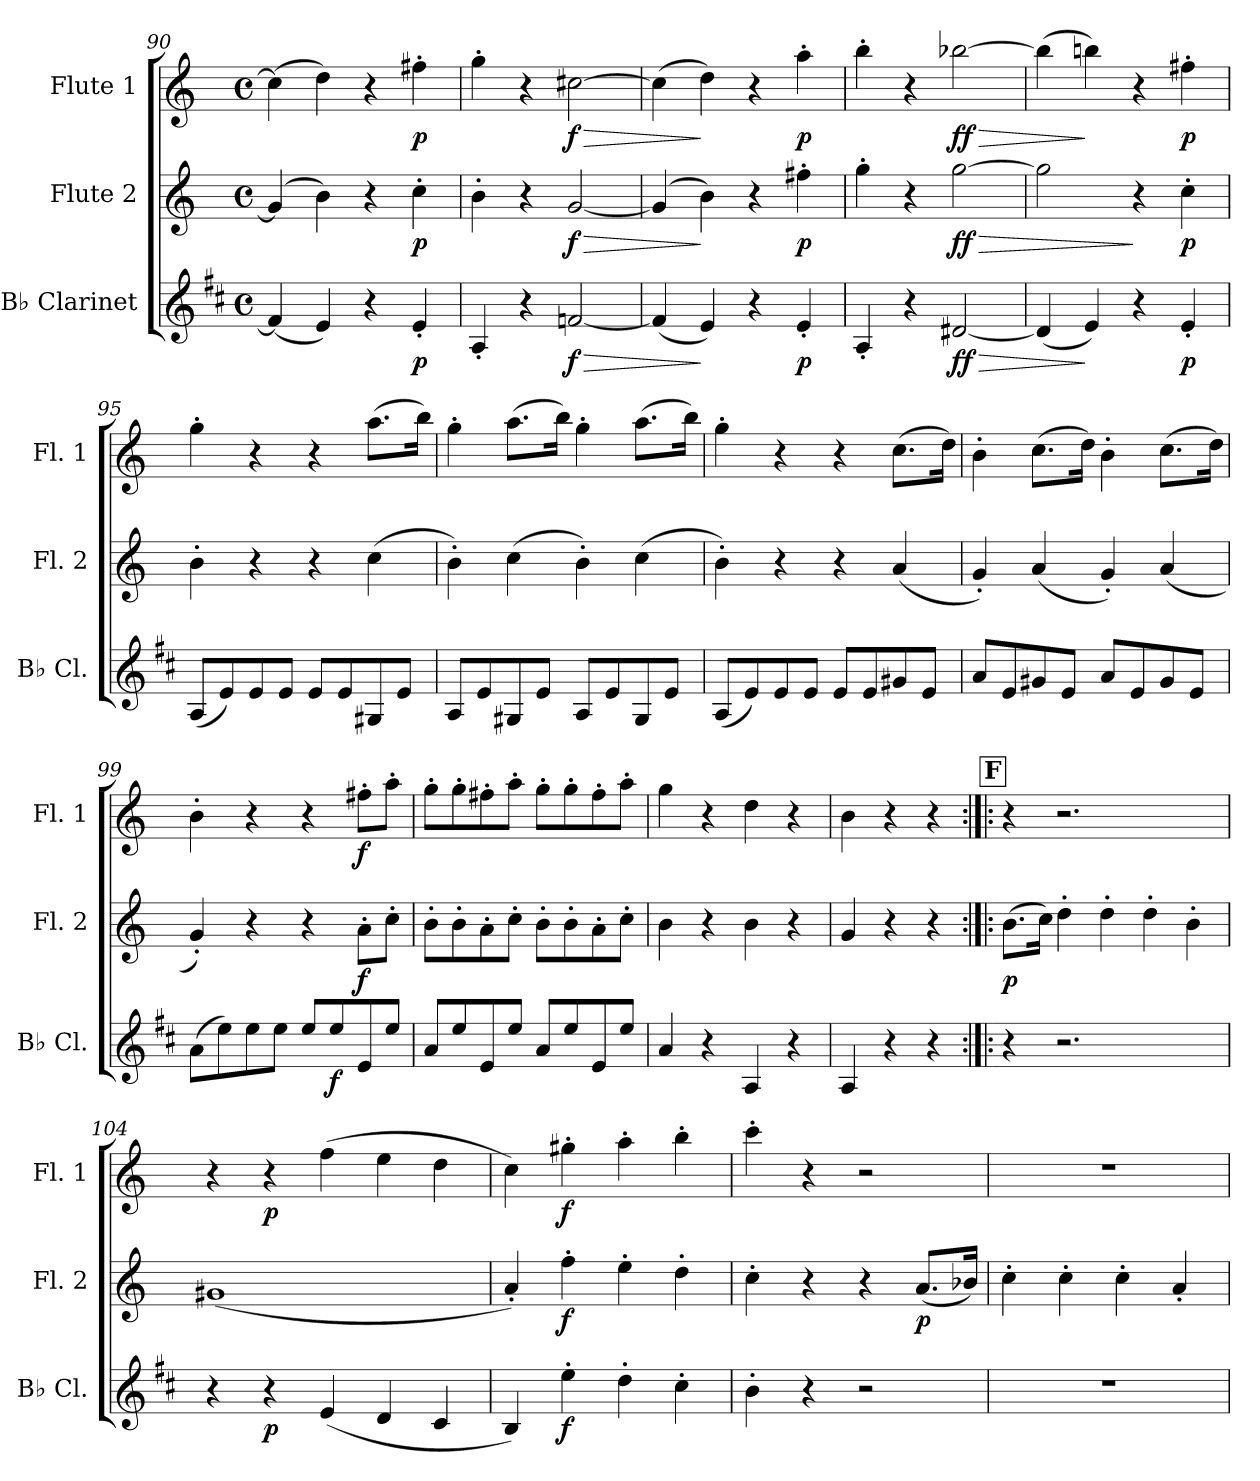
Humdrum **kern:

**kern	**dynam	**kern	**dynam	**kern	**dynam
*part3	*part3	*part2	*part2	*part1	*part1
*staff3	*staff3	*staff2	*staff2	*staff1	*staff1
*I"B♭ Clarinet	*	*I"Flute 2	*	*I"Flute 1	*
*I'B♭ Cl.	*	*I'Fl. 2	*	*I'Fl. 1	*
*clefG2	*	*clefG2	*	*clefG2	*
*ITrd1c2	*	*	*	*	*
*k[]	*	*k[]	*	*k[]	*
*M4/4	*	*M4/4	*	*M4/4	*
*met(c)	*	*met(c)	*	*met(c)	*
=90	=90	=90	=90	=90	=90
(<4e-/]	.	(>4g/]	.	(>4cc#\]	.
4d/)	.	4b\)	.	4dd\)	.
4r	.	4r	.	4r	.
!	!LO:DY:b	!	!LO:DY:b	!	!LO:DY:b
4d'/	p	4cc'\	p	4ff#X'\	p
=91	=91	=91	=91	=91	=91
4G'/	.	4b'\	.	4gg'\	.
4r	.	4r	.	4r	.
!	!LO:HP:b	!	!LO:HP:b	!	!LO:HP:b
!	!LO:DY:n=1:b	!	!LO:DY:n=1:b	!	!LO:DY:n=1:b
[2e-X/	> f	[2g/	> f	[2cc#X\	> f
=92	=92	=92	=92	=92	=92
(<4e-/]	.	(>4g/]	.	(>4cc#\]	.
4d/)	]	4b\)	]	4dd\)	]
4r	.	4r	.	4r	.
!	!LO:DY:b	!	!LO:DY:b	!	!LO:DY:b
4d'/	p	4ff#X'\	p	4aa'\	p
=93	=93	=93	=93	=93	=93
4G'/	.	4gg'\	.	4bb'\	.
4r	.	4r	.	4r	.
!	!LO:HP:b	!	!LO:HP:b	!	!LO:HP:b
!	!LO:DY:n=1:b	!	!LO:DY:n=1:b	!	!LO:DY:n=1:b
[2c#X/	> ff	[2gg\	> ff	[2bb-X\	> ff
=94	=94	=94	=94	=94	=94
(<4c#/]	.	2gg\]	.	(>4bb-\]	.
4d/)	]	.	.	4bbn\)	]
4r	.	4r	]	4r	.
!	!LO:DY:b	!	!LO:DY:b	!	!LO:DY:b
4d'/	p	4cc'\	p	4ff#X'\	p
!!LO:LB:g=z
=95	=95	=95	=95	=95	=95
(<8G/L	.	4b'\	.	4gg'\	.
8d/)	.	.	.	.	.
8d/	.	4r	.	4r	.
8d/J	.	.	.	.	.
8d/L	.	4r	.	4r	.
8d/	.	.	.	.	.
8F#X/	.	(>4cc\	.	(>8.aa\L	.
8d/J	.	.	.	.	.
.	.	.	.	16bb\Jk)	.
=96	=96	=96	=96	=96	=96
8G/L	.	4b'\)	.	4gg'\	.
8d/	.	.	.	.	.
8F#X/	.	(>4cc\	.	(>8.aa\L	.
8d/J	.	.	.	.	.
.	.	.	.	16bb\Jk)	.
8G/L	.	4b'\)	.	4gg'\	.
8d/	.	.	.	.	.
8F#/	.	(>4cc\	.	(>8.aa\L	.
8d/J	.	.	.	.	.
.	.	.	.	16bb\Jk)	.
=97	=97	=97	=97	=97	=97
(<8G/L	.	4b'\)	.	4gg'\	.
8d/)	.	.	.	.	.
8d/	.	4r	.	4r	.
8d/J	.	.	.	.	.
8d/L	.	4r	.	4r	.
8d/	.	.	.	.	.
8f#X/	.	(<4a/	.	(>8.cc\L	.
8d/J	.	.	.	.	.
.	.	.	.	16dd\Jk)	.
=98	=98	=98	=98	=98	=98
8g/L	.	4g'/)	.	4b'\	.
8d/	.	.	.	.	.
8f#X/	.	(<4a/	.	(>8.cc\L	.
8d/J	.	.	.	.	.
.	.	.	.	16dd\Jk)	.
8g/L	.	4g'/)	.	4b'\	.
8d/	.	.	.	.	.
8f#/	.	(<4a/	.	(>8.cc\L	.
8d/J	.	.	.	.	.
.	.	.	.	16dd\Jk)	.
!!LO:PB:g=z
=99	=99	=99	=99	=99	=99
(>8g\L	.	4g'/)	.	4b'\	.
8dd\)	.	.	.	.	.
8dd\	.	4r	.	4r	.
8dd\J	.	.	.	.	.
8dd/L	.	4r	.	4r	.
!	!LO:DY:b	!	!	!	!
8dd/	f	.	.	.	.
!	!	!	!LO:DY:b	!	!LO:DY:b
8d/	.	8a'\L	f	8ff#X'\L	f
8dd/J	.	8cc'\J	.	8aa'\J	.
=100	=100	=100	=100	=100	=100
8g/L	.	8b'\L	.	8gg'\L	.
8dd/	.	8b'\	.	8gg'\	.
8d/	.	8a'\	.	8ff#X'\	.
8dd/J	.	8cc'\J	.	8aa'\J	.
8g/L	.	8b'\L	.	8gg'\L	.
8dd/	.	8b'\	.	8gg'\	.
8d/	.	8a'\	.	8ff#'\	.
8dd/J	.	8cc'\J	.	8aa'\J	.
=101	=101	=101	=101	=101	=101
4g/	.	4b\	.	4gg\	.
4r	.	4r	.	4r	.
4G/	.	4b\	.	4dd\	.
4r	.	4r	.	4r	.
=102	=102	=102	=102	=102	=102
4G/	.	4g/	.	4b\	.
4r	.	4r	.	4r	.
4r	.	4r	.	4r	.
!!LO:REH:place=s1:a:B:fs=14:t=F
=103:|!|:	=103:|!|:	=103:|!|:	=103:|!|:	=103:|!|:	=103:|!|:
!	!	!	!LO:DY:b	!	!
4r	.	(>8.b\L	p	4r	.
.	.	16cc\Jk)	.	.	.
2.r	.	4dd'\	.	2.r	.
.	.	4dd'\	.	.	.
.	.	4dd'\	.	.	.
4ryy	.	4b'\	.	4ryy	.
=104	=104	=104	=104	=104	=104
4r	.	(<1g#X	.	4r	.
!	!LO:DY:b	!	!	!	!LO:DY:b
4r	p	.	.	4r	p
(<4d/	.	.	.	(>4ff\	.
4c/	.	.	.	4ee\	.
4B/	.	4ryy	.	4dd\	.
!!LO:LB:g=z
=105	=105	=105	=105	=105	=105
4A/)	.	4a'/)	.	4cc\)	.
!	!LO:DY:b	!	!LO:DY:b	!	!LO:DY:b
4dd'\	f	4ff'\	f	4gg#X'\	f
4cc'\	.	4ee'\	.	4aa'\	.
4b'\	.	4dd'\	.	4bb'\	.
=106	=106	=106	=106	=106	=106
4a'\	.	4cc'\	.	4ccc'\	.
4r	.	4r	.	4r	.
2r	.	4r	.	2r	.
!	!	!	!LO:DY:b	!	!
.	.	(<8.a/L	p	.	.
.	.	16b-X/Jk)	.	.	.
=107	=107	=107	=107	=107	=107
1r	.	4cc'\	.	1r	.
.	.	4cc'\	.	.	.
.	.	4cc'\	.	.	.
.	.	4a'/	.	.	.
=	=	=	=	=	=
*-	*-	*-	*-	*-	*-
